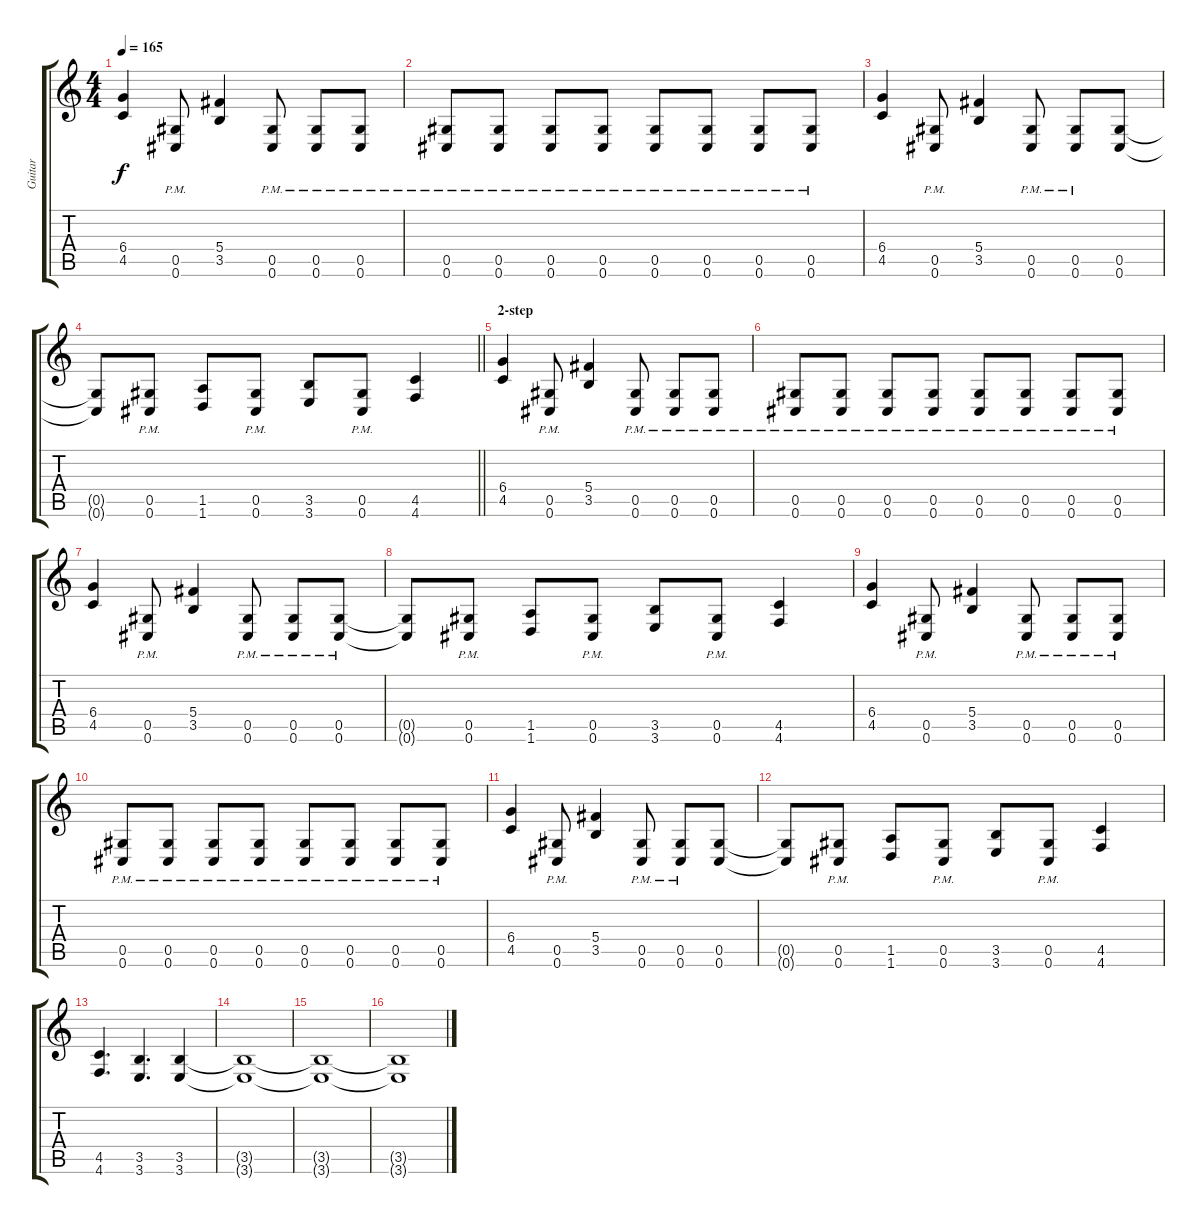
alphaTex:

\track ("Guitar" "Guitar") {instrument distortionguitar}
\staff {score tabs}
\tuning (Eb4 Bb3 Gb3 Db3 Ab2 Db2) {hide}
\ts (4 4)
\tempo 165
\clef g2
\ks c
(6.4 4.5).4{dy f} (0.5{pm} 0.6{pm}).8 (5.4 3.5).4 (0.5{pm} 0.6{pm}).8 (0.5{pm} 0.6{pm}).8 (0.5{pm} 0.6{pm}).8 |
(0.5{pm} 0.6{pm}).8 (0.5{pm} 0.6{pm}).8 (0.5{pm} 0.6{pm}).8 (0.5{pm} 0.6{pm}).8 (0.5{pm} 0.6{pm}).8 (0.5{pm} 0.6{pm}).8 (0.5{pm} 0.6{pm}).8 (0.5{pm} 0.6{pm}).8 |
(6.4 4.5).4 (0.5{pm} 0.6{pm}).8 (5.4 3.5).4 (0.5{pm} 0.6{pm}).8 (0.5{pm} 0.6{pm}).8 (0.5 0.6).8 |
\barLineRight lightlight
(0.5{t} 0.6{t}).8 (0.5{pm} 0.6{pm}).8 (1.5 1.6).8 (0.5{pm} 0.6{pm}).8 (3.5 3.6).8 (0.5{pm} 0.6{pm}).8 (4.5 4.6).4 |
\section ("" "2-step")
(6.4 4.5).4 (0.5{pm} 0.6{pm}).8 (5.4 3.5).4 (0.5{pm} 0.6{pm}).8 (0.5{pm} 0.6{pm}).8 (0.5{pm} 0.6{pm}).8 |
(0.5{pm} 0.6{pm}).8 (0.5{pm} 0.6{pm}).8 (0.5{pm} 0.6{pm}).8 (0.5{pm} 0.6{pm}).8 (0.5{pm} 0.6{pm}).8 (0.5{pm} 0.6{pm}).8 (0.5{pm} 0.6{pm}).8 (0.5{pm} 0.6{pm}).8 |
(6.4 4.5).4 (0.5{pm} 0.6{pm}).8 (5.4 3.5).4 (0.5{pm} 0.6{pm}).8 (0.5{pm} 0.6{pm}).8 (0.5{pm} 0.6{pm}).8 |
(0.5{t} 0.6{t}).8 (0.5{pm} 0.6{pm}).8 (1.5 1.6).8 (0.5{pm} 0.6{pm}).8 (3.5 3.6).8 (0.5{pm} 0.6{pm}).8 (4.5 4.6).4 |
(6.4 4.5).4 (0.5{pm} 0.6{pm}).8 (5.4 3.5).4 (0.5{pm} 0.6{pm}).8 (0.5{pm} 0.6{pm}).8 (0.5{pm} 0.6{pm}).8 |
(0.5{pm} 0.6{pm}).8 (0.5{pm} 0.6{pm}).8 (0.5{pm} 0.6{pm}).8 (0.5{pm} 0.6{pm}).8 (0.5{pm} 0.6{pm}).8 (0.5{pm} 0.6{pm}).8 (0.5{pm} 0.6{pm}).8 (0.5{pm} 0.6{pm}).8 |
(6.4 4.5).4 (0.5{pm} 0.6{pm}).8 (5.4 3.5).4 (0.5{pm} 0.6{pm}).8 (0.5{pm} 0.6{pm}).8 (0.5 0.6).8 |
(0.5{t} 0.6{t}).8 (0.5{pm} 0.6{pm}).8 (1.5 1.6).8 (0.5{pm} 0.6{pm}).8 (3.5 3.6).8 (0.5{pm} 0.6{pm}).8 (4.5 4.6).4 |
(4.5 4.6).4{d} (3.5 3.6).4{d} (3.5 3.6).4 |
(3.5{t} 3.6{t}).1 |
(3.5{t} 3.6{t}).1 |
(3.5{t} 3.6{t}).1
